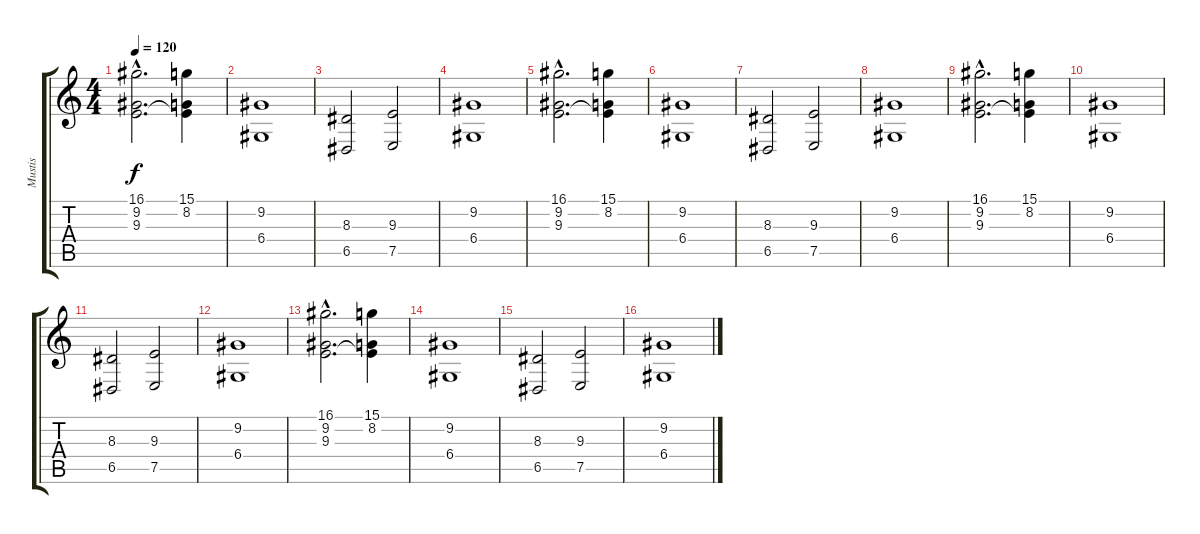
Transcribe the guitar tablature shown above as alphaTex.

\track ("Mustis" "Mustis") {instrument stringensemble1}
\staff {score tabs}
\tuning (E4 B3 G3 D3 A2 E2) {hide}
\ts (4 4)
\tempo 120
\clef g2
\ks c
(16.1{hac} 9.2{hac} 9.3{hac}).2{d dy f} (15.1 8.2 9.3{t}).4 |
(9.2 6.4).1 |
(8.3 6.5).2 (9.3 7.5).2 |
(9.2 6.4).1 |
(16.1{hac} 9.2{hac} 9.3{hac}).2{d} (15.1 8.2 9.3{t}).4 |
(9.2 6.4).1 |
(8.3 6.5).2 (9.3 7.5).2 |
(9.2 6.4).1 |
(16.1{hac} 9.2{hac} 9.3{hac}).2{d} (15.1 8.2 9.3{t}).4 |
(9.2 6.4).1 |
(8.3 6.5).2 (9.3 7.5).2 |
(9.2 6.4).1 |
(16.1{hac} 9.2{hac} 9.3{hac}).2{d} (15.1 8.2 9.3{t}).4 |
(9.2 6.4).1 |
(8.3 6.5).2 (9.3 7.5).2 |
(9.2 6.4).1
